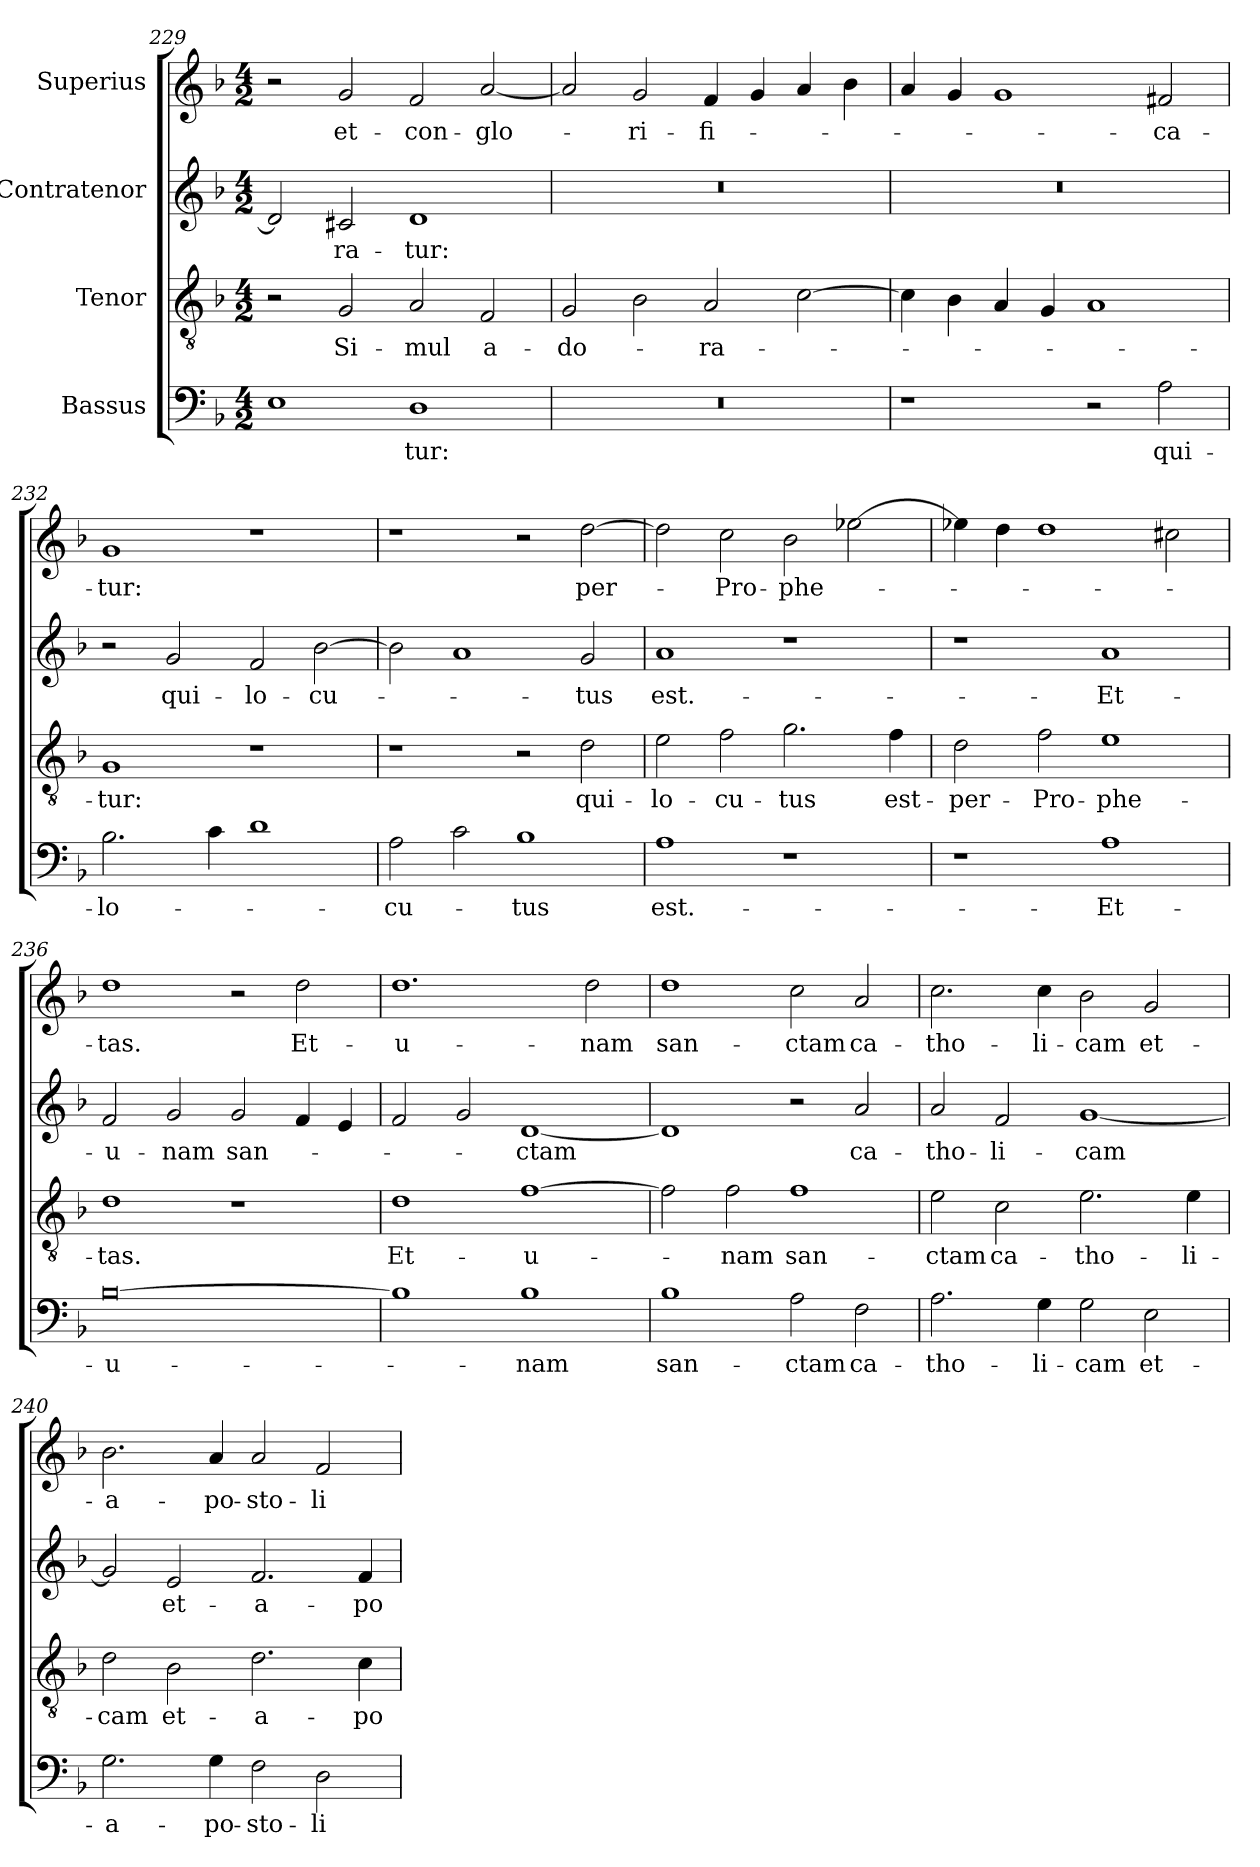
**kern	**text	**kern	**text	**kern	**text	**kern	**text
*part4	*part4	*part3	*part3	*part2	*part2	*part1	*part1
*staff4	*staff4	*staff3	*staff3	*staff2	*staff2	*staff1	*staff1
*I"Bassus	*	*I"Tenor	*	*I"Contratenor	*	*I"Superius	*
*clefF4	*	*clefGv2	*	*clefG2	*	*clefG2	*
*k[b-]	*	*k[b-]	*	*k[b-]	*	*k[b-]	*
*M4/2	*	*M4/2	*	*M4/2	*	*M4/2	*
=229	=229	=229	=229	=229	=229	=229	=229
1E\	.	2r	.	2d/]	.	2r	.
.	.	2G/	Si-	2c#X/	-ra-	2g/	et-
1D\	-tur:	2A/	-mul	1d/	-tur:	2f/	con-
.	.	2F/	a-	.	.	[2a/	-glo-
=230	=230	=230	=230	=230	=230	=230	=230
0r	.	2G/	-do-	0r	.	2a/]	.
.	.	2B-\	.	.	.	2g/	-ri-
.	.	2A/	-ra-	.	.	4f/	-fi-
.	.	.	.	.	.	4g/	.
.	.	[2c\	.	.	.	4a/	.
.	.	.	.	.	.	4b-\	.
=231	=231	=231	=231	=231	=231	=231	=231
1r	.	4c\]	.	0r	.	4a/	.
.	.	4B-\	.	.	.	4g/	.
.	.	4A/	.	.	.	1g/	.
.	.	4G/	.	.	.	.	.
2r	.	1A/	.	.	.	.	.
2A\	qui-	.	.	.	.	2f#X/	-ca-
=232	=232	=232	=232	=232	=232	=232	=232
2.B-\	lo-	1G/	-tur:	2r	.	1g/	-tur:
.	.	.	.	2g/	qui-	.	.
4c\	.	.	.	.	.	.	.
1d\	.	1r	.	2f/	lo-	1r	.
.	.	.	.	[2b-\	-cu-	.	.
=233	=233	=233	=233	=233	=233	=233	=233
2A\	-cu-	1r	.	2b-\]	.	1r	.
2c\	.	.	.	1a/	.	.	.
1B-\	-tus	2r	.	.	.	2r	.
.	.	2d\	qui-	2g/	-tus	[2dd\	per-
=234	=234	=234	=234	=234	=234	=234	=234
1A\	est.-	2e\	lo-	1a/	est.-	2dd\]	.
.	.	2f\	-cu-	.	.	2cc\	Pro-
1r	.	2.g\	-tus	1r	.	2b-\	-phe-
.	.	.	.	.	.	[2ee-X\	.
.	.	4f\	est-	.	.	.	.
=235	=235	=235	=235	=235	=235	=235	=235
1r	.	2d\	per-	1r	.	4ee-X\]	.
.	.	.	.	.	.	4dd\	.
.	.	2f\	Pro-	.	.	1dd\	.
1A\	Et-	1e\	-phe-	1a/	Et-	.	.
.	.	.	.	.	.	2cc#X\	.
=236	=236	=236	=236	=236	=236	=236	=236
[0B-\	u-	1d\	-tas.	2f/	u-	1dd\	-tas.
.	.	.	.	2g/	-nam	.	.
.	.	1r	.	2g/	san-	2r	.
.	.	.	.	4f/	.	2dd\	Et-
.	.	.	.	4e/	.	.	.
=237	=237	=237	=237	=237	=237	=237	=237
1B-\]	.	1d\	Et-	2f/	.	1.dd\	u-
.	.	.	.	2g/	.	.	.
1B-\	-nam	[1f\	u-	[1d/	-ctam	.	.
.	.	.	.	.	.	2dd\	-nam
=238	=238	=238	=238	=238	=238	=238	=238
1B-\	san-	2f\]	.	1d/]	.	1dd\	san-
.	.	2f\	-nam	.	.	.	.
2A\	-ctam	1f\	san-	2r	.	2cc\	-ctam
2F\	ca-	.	.	2a/	ca-	2a/	ca-
=239	=239	=239	=239	=239	=239	=239	=239
2.A\	-tho-	2e\	-ctam	2a/	-tho-	2.cc\	-tho-
.	.	2c\	ca-	2f/	-li-	.	.
4G\	-li-	.	.	.	.	4cc\	-li-
2G\	-cam	2.e\	-tho-	[1g/	-cam	2b-\	-cam
2E\	et-	.	.	.	.	2g/	et-
.	.	4e\	-li-	.	.	.	.
=240	=240	=240	=240	=240	=240	=240	=240
2.G\	a-	2d\	-cam	2g/]	.	2.b-\	a-
.	.	2B-\	et-	2e/	et-	.	.
4G\	-po-	.	.	.	.	4a/	-po-
2F\	-sto-	2.d\	a-	2.f/	a-	2a/	-sto-
2D\	-li-	.	.	.	.	2f/	-li-
.	.	4c\	-po-	4f/	-po-	.	.
=	=	=	=	=	=	=	=
*-	*-	*-	*-	*-	*-	*-	*-
